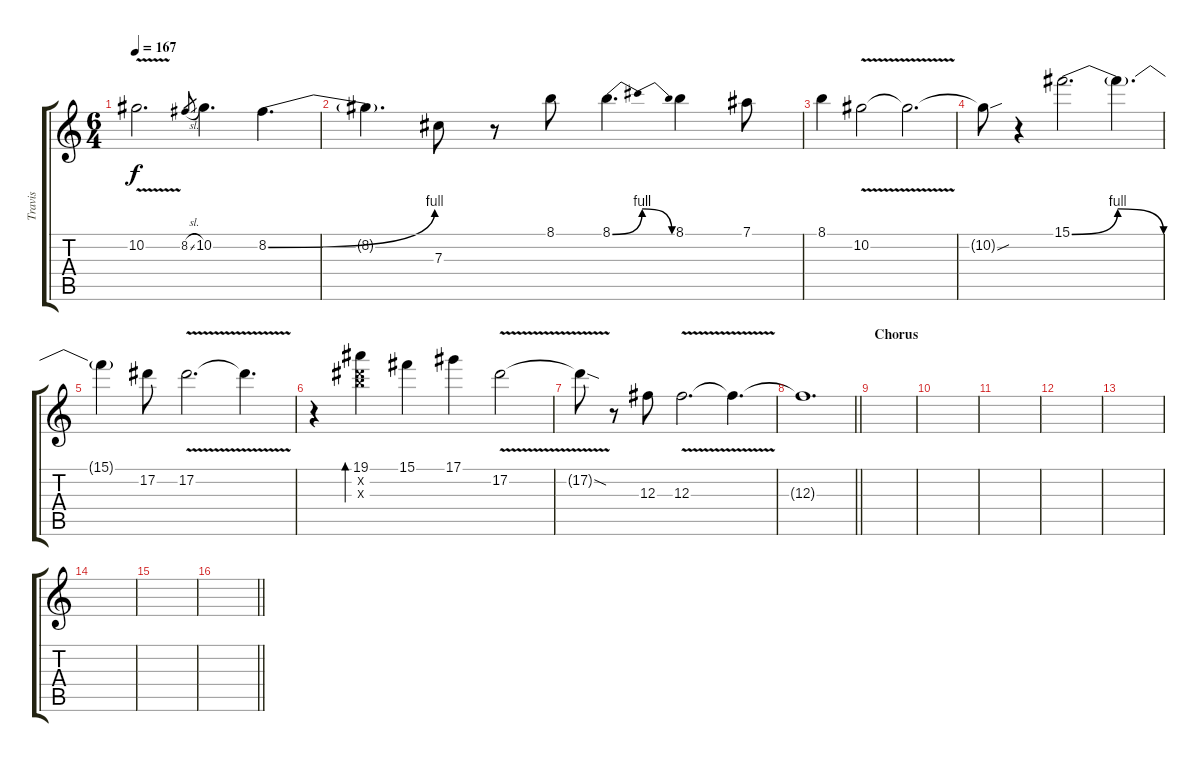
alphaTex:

\track ("Travis" "Travis") {instrument electricguitarjazz}
\staff {score tabs}
\tuning (Eb4 Bb3 Gb3 Db3 Ab2 Eb2) {hide}
\ts (6 4)
\tempo 167
\clef g2
\ks c
10.2{v}.2{d dy f} 8.2{sl}.8{gr} 10.2.4{d} 8.2{be (bend 0 0 60 4)}.4{d} |
8.2{t}.4{d} 7.3.8 r.8 8.1.8 8.1{be (bendrelease 0 0 15 4 45 4 60 0)}.4{d} 8.1.4 7.1.8 |
8.1.4 10.2{v}.2 10.2{t}.2{d} |
10.2{sou t}.8 r.4 15.1{be (bendrelease 0 0 15 4 50 4 60 0)}.2{d} 15.1{t}.4{d} |
15.1{t}.4 17.2.8 17.2{v}.2{d} 17.2{t}.4{d} |
r.4 (19.1 17.2{x} 17.3{x}).4{bd 60} 15.1.4 17.1.4 17.2{v}.2 |
17.2{sod t}.8 r.8 12.3.8 12.3{v}.2{d} 12.3{t}.4{d} |
\barLineRight lightlight
12.3{t}.1{d} |
\section ("" "Chorus")
|
|
|
|
|
|
|
\barLineRight lightlight
